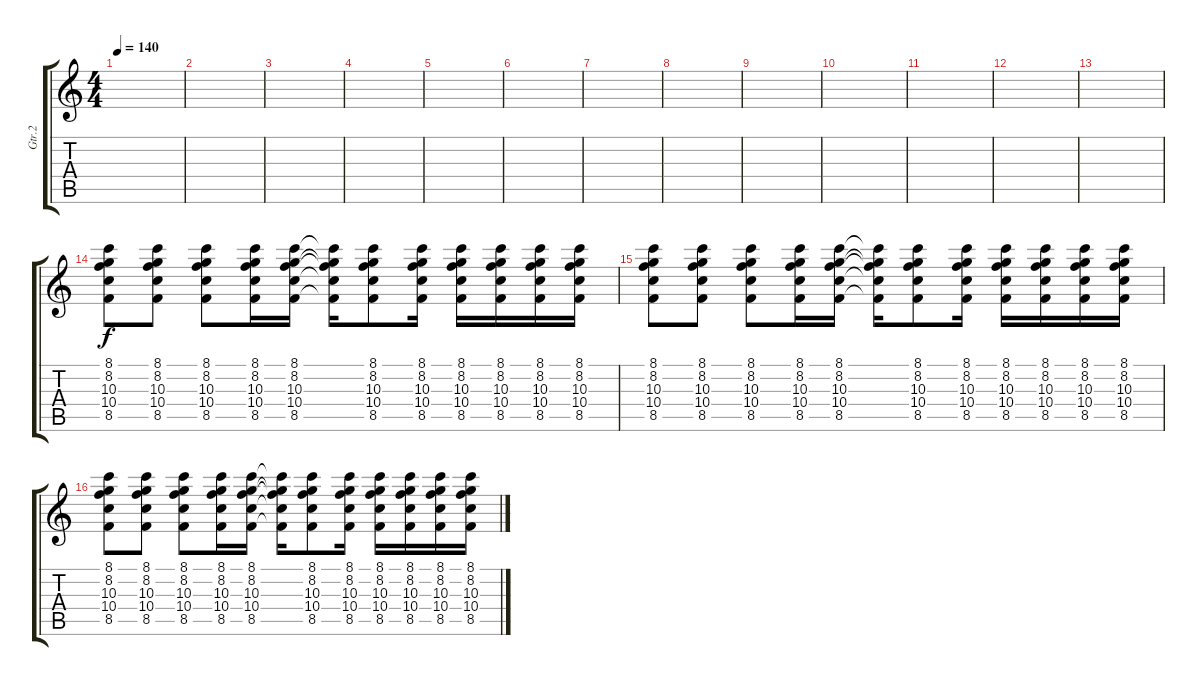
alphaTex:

\track ("Gtr.2" "Gtr.2") {instrument electricguitarclean}
\staff {score tabs}
\tuning (E4 B3 G3 D3 A2 D2) {hide}
\ts (4 4)
\tempo 140
\clef g2
\ks c
|
|
|
|
|
|
|
|
|
|
|
|
|
(8.1 8.2 10.3 10.4 8.5).8 (8.1 8.2 10.3 10.4 8.5).8 (8.1 8.2 10.3 10.4 8.5).8 (8.1 8.2 10.3 10.4 8.5).16 (8.1 8.2 10.3 10.4 8.5).16 (8.1{t} 8.2{t} 10.3{t} 10.4{t} 8.5{t}).16 (8.1 8.2 10.3 10.4 8.5).8 (8.1 8.2 10.3 10.4 8.5).16 (8.1 8.2 10.3 10.4 8.5).16 (8.1 8.2 10.3 10.4 8.5).16 (8.1 8.2 10.3 10.4 8.5).16 (8.1 8.2 10.3 10.4 8.5).16 |
(8.1 8.2 10.3 10.4 8.5).8 (8.1 8.2 10.3 10.4 8.5).8 (8.1 8.2 10.3 10.4 8.5).8 (8.1 8.2 10.3 10.4 8.5).16 (8.1 8.2 10.3 10.4 8.5).16 (8.1{t} 8.2{t} 10.3{t} 10.4{t} 8.5{t}).16 (8.1 8.2 10.3 10.4 8.5).8 (8.1 8.2 10.3 10.4 8.5).16 (8.1 8.2 10.3 10.4 8.5).16 (8.1 8.2 10.3 10.4 8.5).16 (8.1 8.2 10.3 10.4 8.5).16 (8.1 8.2 10.3 10.4 8.5).16 |
(8.1 8.2 10.3 10.4 8.5).8 (8.1 8.2 10.3 10.4 8.5).8 (8.1 8.2 10.3 10.4 8.5).8 (8.1 8.2 10.3 10.4 8.5).16 (8.1 8.2 10.3 10.4 8.5).16 (8.1{t} 8.2{t} 10.3{t} 10.4{t} 8.5{t}).16 (8.1 8.2 10.3 10.4 8.5).8 (8.1 8.2 10.3 10.4 8.5).16 (8.1 8.2 10.3 10.4 8.5).16 (8.1 8.2 10.3 10.4 8.5).16 (8.1 8.2 10.3 10.4 8.5).16 (8.1 8.2 10.3 10.4 8.5).16
